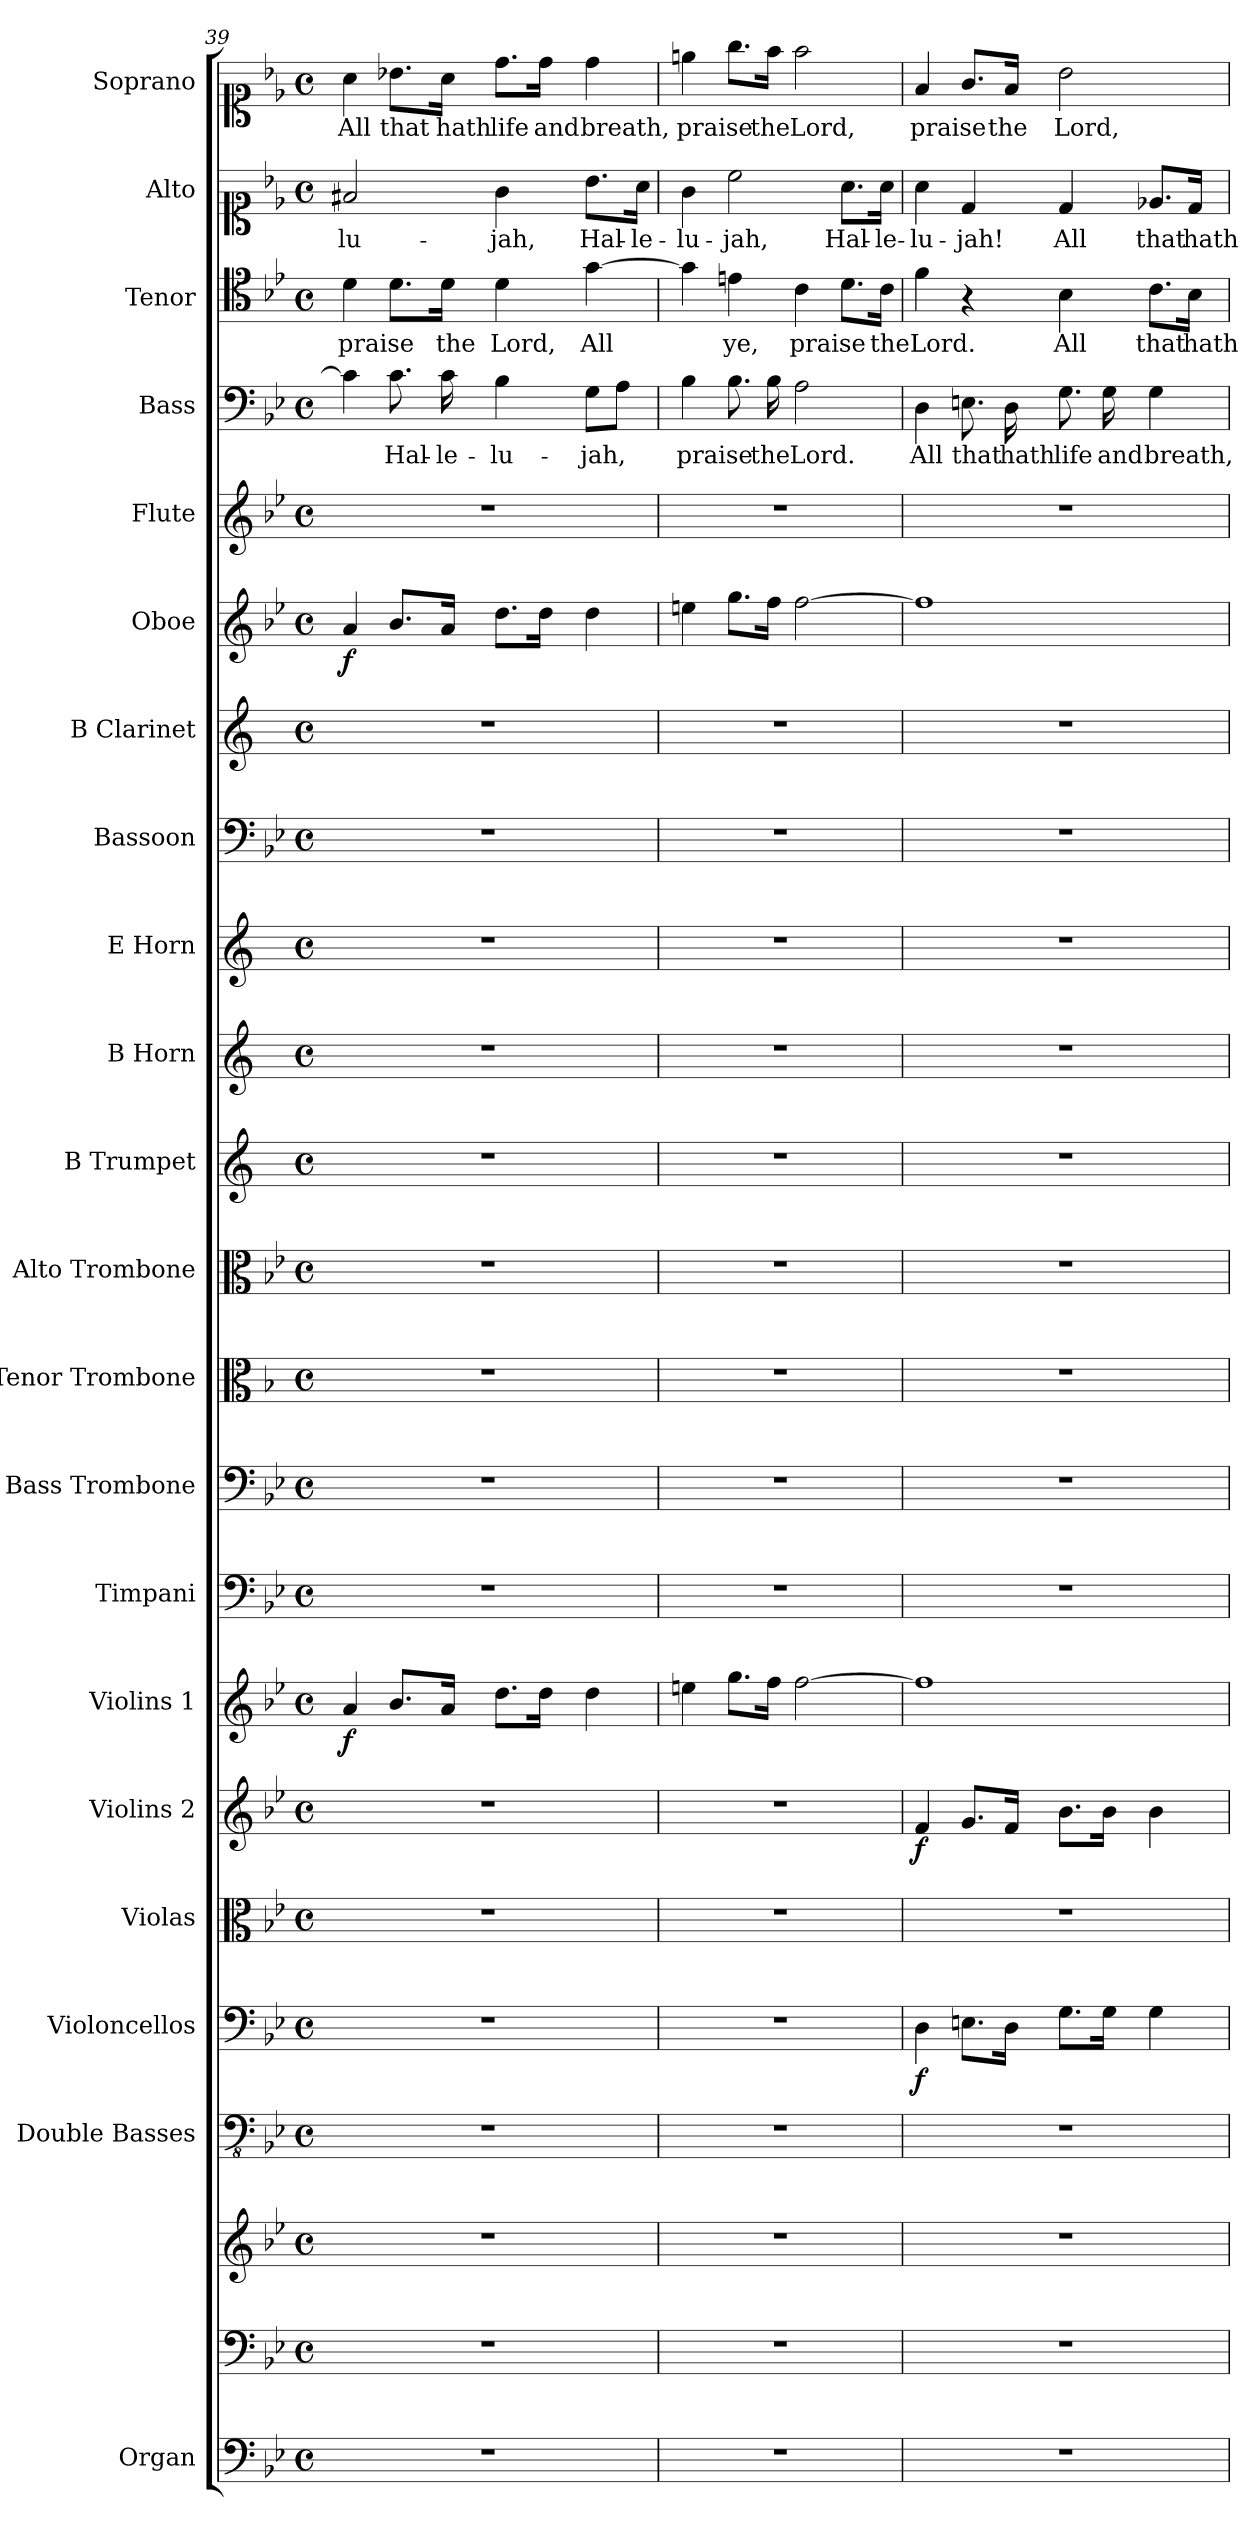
**kern	**kern	**kern	**kern	**kern	**dynam	**kern	**kern	**dynam	**kern	**dynam	**kern	**kern	**kern	**kern	**kern	**kern	**kern	**kern	**kern	**kern	**dynam	**kern	**kern	**text	**kern	**text	**kern	**text	**kern	**text
*part21	*part21	*part21	*part20	*part19	*part19	*part18	*part17	*part17	*part16	*part16	*part15	*part14	*part13	*part12	*part11	*part10	*part9	*part8	*part7	*part6	*part6	*part5	*part4	*part4	*part3	*part3	*part2	*part2	*part1	*part1
*staff23	*staff22	*staff21	*staff20	*staff19	*staff19	*staff18	*staff17	*staff17	*staff16	*staff16	*staff15	*staff14	*staff13	*staff12	*staff11	*staff10	*staff9	*staff8	*staff7	*staff6	*staff6	*staff5	*staff4	*staff4	*staff3	*staff3	*staff2	*staff2	*staff1	*staff1
*I"Organ	*	*	*I"Double Basses	*I"Violoncellos	*	*I"Violas	*I"Violins 2	*	*I"Violins 1	*	*I"Timpani	*I"Bass Trombone	*I"Tenor Trombone	*I"Alto Trombone	*I"B Trumpet	*I"B Horn	*I"E Horn	*I"Bassoon	*I"B Clarinet	*I"Oboe	*	*I"Flute	*I"Bass	*	*I"Tenor	*	*I"Alto	*	*I"Soprano	*
*I'Org.	*	*	*I'Dbs.	*I'Vlcs.	*	*I'Vlas.	*I'Vlns. 2	*	*I'Vlns. 1	*	*I'Timp.	*I'B. Trb.	*I'T. Trb.	*I'A. Trb.	*I'B Tpt.	*I'B Hn.	*I'E Hn.	*I'Bsn.	*I'B Cl.	*I'Ob.	*	*I'Fl.	*I'B.	*	*I'T.	*	*I'A.	*	*I'S.	*
*clefF4	*clefF4	*clefG2	*clefFv4	*clefF4	*	*clefC3	*clefG2	*	*clefG2	*	*clefF4	*clefF4	*clefC3	*clefC3	*clefG2	*clefG2	*clefG2	*clefF4	*clefG2	*clefG2	*	*clefG2	*clefF4	*	*clefC4	*	*clefC1	*	*clefC1	*
*	*	*	*	*	*	*	*	*	*	*	*	*	*ITrd4c7	*	*ITrd1c2	*ITrd1c2	*ITrd5c9	*	*ITrd1c2	*	*	*	*	*	*	*	*	*	*	*
*k[b-e-]	*k[b-e-]	*k[b-e-]	*k[b-e-]	*k[b-e-]	*	*k[b-e-]	*k[b-e-]	*	*k[b-e-]	*	*k[b-e-]	*k[b-e-]	*k[b-e-]	*k[b-e-]	*k[b-e-]	*k[b-e-]	*k[b-e-a-]	*k[b-e-]	*k[b-e-]	*k[b-e-]	*	*k[b-e-]	*k[b-e-]	*	*k[b-e-]	*	*k[b-e-]	*	*k[b-e-]	*
*M4/4	*M4/4	*M4/4	*M4/4	*M4/4	*	*M4/4	*M4/4	*	*M4/4	*	*M4/4	*M4/4	*M4/4	*M4/4	*M4/4	*M4/4	*M4/4	*M4/4	*M4/4	*M4/4	*	*M4/4	*M4/4	*	*M4/4	*	*M4/4	*	*M4/4	*
*met(c)	*met(c)	*met(c)	*met(c)	*met(c)	*	*met(c)	*met(c)	*	*met(c)	*	*met(c)	*met(c)	*met(c)	*met(c)	*met(c)	*met(c)	*met(c)	*met(c)	*met(c)	*met(c)	*	*met(c)	*met(c)	*	*met(c)	*	*met(c)	*	*met(c)	*
=39	=39	=39	=39	=39	=39	=39	=39	=39	=39	=39	=39	=39	=39	=39	=39	=39	=39	=39	=39	=39	=39	=39	=39	=39	=39	=39	=39	=39	=39	=39
!	!	!	!	!	!	!	!	!	!	!LO:DY:b	!	!	!	!	!	!	!	!	!	!	!LO:DY:b	!	!	!	!	!LO:LY:b	!	!LO:LY:b	!	!LO:LY:b
1r	1r	1r	1r	1r	.	1r	1r	.	4a/	f	1r	1r	1r	1r	1r	1r	1r	1r	1r	4a/	f	1r	4c\]	.	4d\	praise	2f#X/	-lu-	4a\	All
!	!	!	!	!	!	!	!	!	!	!	!	!	!	!	!	!	!	!	!	!	!	!	!	!LO:LY:b	!	!	!	!	!	!LO:LY:b
.	.	.	.	.	.	.	.	.	8.b-/L	.	.	.	.	.	.	.	.	.	.	8.b-/L	.	.	8.c\	Hal-	8.d\L	.	.	.	8.b-X\L	that
!	!	!	!	!	!	!	!	!	!	!	!	!	!	!	!	!	!	!	!	!	!	!	!	!LO:LY:b	!	!LO:LY:b	!	!	!	!LO:LY:b
.	.	.	.	.	.	.	.	.	16a/Jk	.	.	.	.	.	.	.	.	.	.	16a/Jk	.	.	16c\	-le-	16d\Jk	the	.	.	16a\Jk	hath
!	!	!	!	!	!	!	!	!	!	!	!	!	!	!	!	!	!	!	!	!	!	!	!	!LO:LY:b	!	!LO:LY:b	!	!LO:LY:b	!	!LO:LY:b
.	.	.	.	.	.	.	.	.	8.dd\L	.	.	.	.	.	.	.	.	.	.	8.dd\L	.	.	4B-\	-lu-	4d\	Lord,	4g\	-jah,	8.dd\L	life
!	!	!	!	!	!	!	!	!	!	!	!	!	!	!	!	!	!	!	!	!	!	!	!	!	!	!	!	!	!	!LO:LY:b
.	.	.	.	.	.	.	.	.	16dd\Jk	.	.	.	.	.	.	.	.	.	.	16dd\Jk	.	.	.	.	.	.	.	.	16dd\Jk	and
!	!	!	!	!	!	!	!	!	!	!	!	!	!	!	!	!	!	!	!	!	!	!	!	!LO:LY:b	!	!LO:LY:b	!	!LO:LY:b	!	!LO:LY:b
.	.	.	.	.	.	.	.	.	4dd\	.	.	.	.	.	.	.	.	.	.	4dd\	.	.	8G\L	-jah,	[4g\	All	8.b-\L	Hal-	4dd\	breath,
.	.	.	.	.	.	.	.	.	.	.	.	.	.	.	.	.	.	.	.	.	.	.	8A\J	.	.	.	.	.	.	.
!	!	!	!	!	!	!	!	!	!	!	!	!	!	!	!	!	!	!	!	!	!	!	!	!	!	!	!	!LO:LY:b	!	!
.	.	.	.	.	.	.	.	.	.	.	.	.	.	.	.	.	.	.	.	.	.	.	.	.	.	.	16a\Jk	-le-	.	.
!!LO:PB:g=z
=40	=40	=40	=40	=40	=40	=40	=40	=40	=40	=40	=40	=40	=40	=40	=40	=40	=40	=40	=40	=40	=40	=40	=40	=40	=40	=40	=40	=40	=40	=40
!	!	!	!	!	!	!	!	!	!	!	!	!	!	!	!	!	!	!	!	!	!	!	!	!LO:LY:b	!	!	!	!LO:LY:b	!	!LO:LY:b
1r	1r	1r	1r	1r	.	1r	1r	.	4een\	.	1r	1r	1r	1r	1r	1r	1r	1r	1r	4een\	.	1r	4B-\	praise	4g\]	.	4g\	-lu-	4een\	praise
!	!	!	!	!	!	!	!	!	!	!	!	!	!	!	!	!	!	!	!	!	!	!	!	!	!	!LO:LY:b	!	!LO:LY:b	!	!
.	.	.	.	.	.	.	.	.	8.gg\L	.	.	.	.	.	.	.	.	.	.	8.gg\L	.	.	8.B-\	.	4en\	ye,	2cc\	-jah,	8.gg\L	.
!	!	!	!	!	!	!	!	!	!	!	!	!	!	!	!	!	!	!	!	!	!	!	!	!LO:LY:b	!	!	!	!	!	!LO:LY:b
.	.	.	.	.	.	.	.	.	16ff\Jk	.	.	.	.	.	.	.	.	.	.	16ff\Jk	.	.	16B-\	the	.	.	.	.	16ff\Jk	the
!	!	!	!	!	!	!	!	!	!	!	!	!	!	!	!	!	!	!	!	!	!	!	!	!LO:LY:b	!	!LO:LY:b	!	!	!	!LO:LY:b
.	.	.	.	.	.	.	.	.	[2ff\	.	.	.	.	.	.	.	.	.	.	[2ff\	.	.	2A\	Lord.	4c\	praise	.	.	2ff\	Lord,
!	!	!	!	!	!	!	!	!	!	!	!	!	!	!	!	!	!	!	!	!	!	!	!	!	!	!	!	!LO:LY:b	!	!
.	.	.	.	.	.	.	.	.	.	.	.	.	.	.	.	.	.	.	.	.	.	.	.	.	8.d\L	.	8.a\L	Hal-	.	.
!	!	!	!	!	!	!	!	!	!	!	!	!	!	!	!	!	!	!	!	!	!	!	!	!	!	!LO:LY:b	!	!LO:LY:b	!	!
.	.	.	.	.	.	.	.	.	.	.	.	.	.	.	.	.	.	.	.	.	.	.	.	.	16c\Jk	the	16a\Jk	-le-	.	.
=41	=41	=41	=41	=41	=41	=41	=41	=41	=41	=41	=41	=41	=41	=41	=41	=41	=41	=41	=41	=41	=41	=41	=41	=41	=41	=41	=41	=41	=41	=41
!	!	!	!	!	!LO:DY:b	!	!	!LO:DY:b	!	!	!	!	!	!	!	!	!	!	!	!	!	!	!	!LO:LY:b	!	!LO:LY:b	!	!LO:LY:b	!	!LO:LY:b
1r	1r	1r	1r	4D\	f	1r	4f/	f	1ff]	.	1r	1r	1r	1r	1r	1r	1r	1r	1r	1ff]	.	1r	4D\	All	4f\	Lord.	4a\	-lu-	4f/	praise
!	!	!	!	!	!	!	!	!	!	!	!	!	!	!	!	!	!	!	!	!	!	!	!	!LO:LY:b	!	!	!	!LO:LY:b	!	!
.	.	.	.	8.En\L	.	.	8.g/L	.	.	.	.	.	.	.	.	.	.	.	.	.	.	.	8.En\	that	4r	.	4d/	-jah!	8.g/L	.
!	!	!	!	!	!	!	!	!	!	!	!	!	!	!	!	!	!	!	!	!	!	!	!	!LO:LY:b	!	!	!	!	!	!LO:LY:b
.	.	.	.	16D\Jk	.	.	16f/Jk	.	.	.	.	.	.	.	.	.	.	.	.	.	.	.	16D\	hath	.	.	.	.	16f/Jk	the
!	!	!	!	!	!	!	!	!	!	!	!	!	!	!	!	!	!	!	!	!	!	!	!	!LO:LY:b	!	!LO:LY:b	!	!LO:LY:b	!	!LO:LY:b
.	.	.	.	8.G\L	.	.	8.b-\L	.	.	.	.	.	.	.	.	.	.	.	.	.	.	.	8.G\	life	4B-\	All	4d/	All	2b-\	Lord,
!	!	!	!	!	!	!	!	!	!	!	!	!	!	!	!	!	!	!	!	!	!	!	!	!LO:LY:b	!	!	!	!	!	!
.	.	.	.	16G\Jk	.	.	16b-\Jk	.	.	.	.	.	.	.	.	.	.	.	.	.	.	.	16G\	and	.	.	.	.	.	.
!	!	!	!	!	!	!	!	!	!	!	!	!	!	!	!	!	!	!	!	!	!	!	!	!LO:LY:b	!	!LO:LY:b	!	!LO:LY:b	!	!
.	.	.	.	4G\	.	.	4b-\	.	.	.	.	.	.	.	.	.	.	.	.	.	.	.	4G\	breath,	8.c\L	that	8.e-X/L	that	.	.
!	!	!	!	!	!	!	!	!	!	!	!	!	!	!	!	!	!	!	!	!	!	!	!	!	!	!LO:LY:b	!	!LO:LY:b	!	!
.	.	.	.	.	.	.	.	.	.	.	.	.	.	.	.	.	.	.	.	.	.	.	.	.	16B-\Jk	hath	16d/Jk	hath	.	.
=	=	=	=	=	=	=	=	=	=	=	=	=	=	=	=	=	=	=	=	=	=	=	=	=	=	=	=	=	=	=
*-	*-	*-	*-	*-	*-	*-	*-	*-	*-	*-	*-	*-	*-	*-	*-	*-	*-	*-	*-	*-	*-	*-	*-	*-	*-	*-	*-	*-	*-	*-
